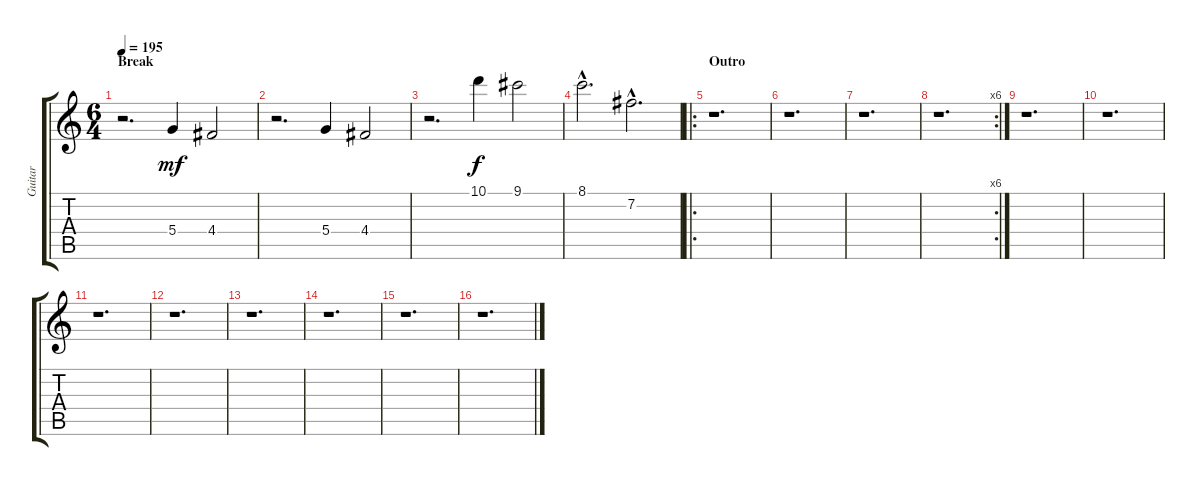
\track ("Guitar" "Guitar") {instrument overdrivenguitar}
\staff {score tabs}
\tuning (E4 B3 G3 D3 A2 E2) {hide}
\ts (6 4)
\section ("" "Break")
\tempo 195
\clef g2
\ks c
r.2{d dy f volume 16 balance 7 instrument overdrivenguitar} 5.4.4{dy mf} 4.4.2 |
r.2{d} 5.4.4 4.4.2 |
r.2{d} 10.1.4{dy f} 9.1.2 |
8.1{hac}.2{d} 7.2{hac}.2{d} |
\ro
\section ("" "Outro")
r.1{d} |
r.1{d} |
r.1{d} |
\rc 6
r.1{d} |
r.1{d} |
r.1{d} |
r.1{d} |
r.1{d} |
r.1{d} |
r.1{d} |
r.1{d} |
r.1{d}
